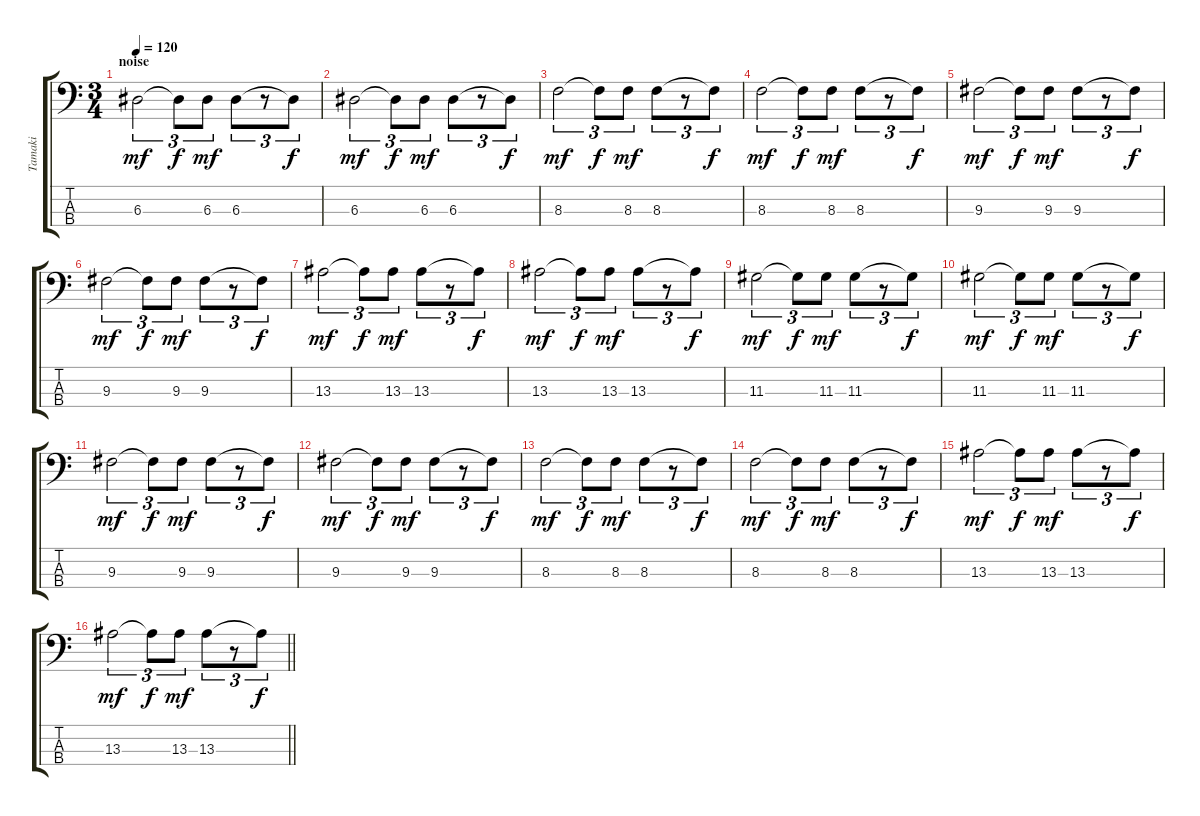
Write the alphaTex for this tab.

\track ("Tamaki" "Tamaki") {instrument electricbasspick}
\staff {score tabs}
\tuning (G2 D2 A1 E1) {hide}
\ts (3 4)
\section ("" "noise")
\tempo 120
\clef f4
\ks c
6.3.2{tu (3 2) dy mf} 6.3{t}.8{tu (3 2) dy f} 6.3.8{tu (3 2) dy mf} 6.3.8{tu (3 2)} r.8{tu (3 2)} 6.3{t}.8{tu (3 2) dy f} |
6.3.2{tu (3 2) dy mf} 6.3{t}.8{tu (3 2) dy f} 6.3.8{tu (3 2) dy mf} 6.3.8{tu (3 2)} r.8{tu (3 2)} 6.3{t}.8{tu (3 2) dy f} |
8.3.2{tu (3 2) dy mf} 8.3{t}.8{tu (3 2) dy f} 8.3.8{tu (3 2) dy mf} 8.3.8{tu (3 2)} r.8{tu (3 2)} 8.3{t}.8{tu (3 2) dy f} |
8.3.2{tu (3 2) dy mf} 8.3{t}.8{tu (3 2) dy f} 8.3.8{tu (3 2) dy mf} 8.3.8{tu (3 2)} r.8{tu (3 2)} 8.3{t}.8{tu (3 2) dy f} |
9.3.2{tu (3 2) dy mf} 9.3{t}.8{tu (3 2) dy f} 9.3.8{tu (3 2) dy mf} 9.3.8{tu (3 2)} r.8{tu (3 2)} 9.3{t}.8{tu (3 2) dy f} |
9.3.2{tu (3 2) dy mf} 9.3{t}.8{tu (3 2) dy f} 9.3.8{tu (3 2) dy mf} 9.3.8{tu (3 2)} r.8{tu (3 2)} 9.3{t}.8{tu (3 2) dy f} |
13.3.2{tu (3 2) dy mf} 13.3{t}.8{tu (3 2) dy f} 13.3.8{tu (3 2) dy mf} 13.3.8{tu (3 2)} r.8{tu (3 2)} 13.3{t}.8{tu (3 2) dy f} |
13.3.2{tu (3 2) dy mf} 13.3{t}.8{tu (3 2) dy f} 13.3.8{tu (3 2) dy mf} 13.3.8{tu (3 2)} r.8{tu (3 2)} 13.3{t}.8{tu (3 2) dy f} |
11.3.2{tu (3 2) dy mf} 11.3{t}.8{tu (3 2) dy f} 11.3.8{tu (3 2) dy mf} 11.3.8{tu (3 2)} r.8{tu (3 2)} 11.3{t}.8{tu (3 2) dy f} |
11.3.2{tu (3 2) dy mf} 11.3{t}.8{tu (3 2) dy f} 11.3.8{tu (3 2) dy mf} 11.3.8{tu (3 2)} r.8{tu (3 2)} 11.3{t}.8{tu (3 2) dy f} |
9.3.2{tu (3 2) dy mf} 9.3{t}.8{tu (3 2) dy f} 9.3.8{tu (3 2) dy mf} 9.3.8{tu (3 2)} r.8{tu (3 2)} 9.3{t}.8{tu (3 2) dy f} |
9.3.2{tu (3 2) dy mf} 9.3{t}.8{tu (3 2) dy f} 9.3.8{tu (3 2) dy mf} 9.3.8{tu (3 2)} r.8{tu (3 2)} 9.3{t}.8{tu (3 2) dy f} |
8.3.2{tu (3 2) dy mf} 8.3{t}.8{tu (3 2) dy f} 8.3.8{tu (3 2) dy mf} 8.3.8{tu (3 2)} r.8{tu (3 2)} 8.3{t}.8{tu (3 2) dy f} |
8.3.2{tu (3 2) dy mf} 8.3{t}.8{tu (3 2) dy f} 8.3.8{tu (3 2) dy mf} 8.3.8{tu (3 2)} r.8{tu (3 2)} 8.3{t}.8{tu (3 2) dy f} |
13.3.2{tu (3 2) dy mf} 13.3{t}.8{tu (3 2) dy f} 13.3.8{tu (3 2) dy mf} 13.3.8{tu (3 2)} r.8{tu (3 2)} 13.3{t}.8{tu (3 2) dy f} |
\barLineRight lightlight
13.3.2{tu (3 2) dy mf} 13.3{t}.8{tu (3 2) dy f} 13.3.8{tu (3 2) dy mf} 13.3.8{tu (3 2)} r.8{tu (3 2)} 13.3{t}.8{tu (3 2) dy f}
